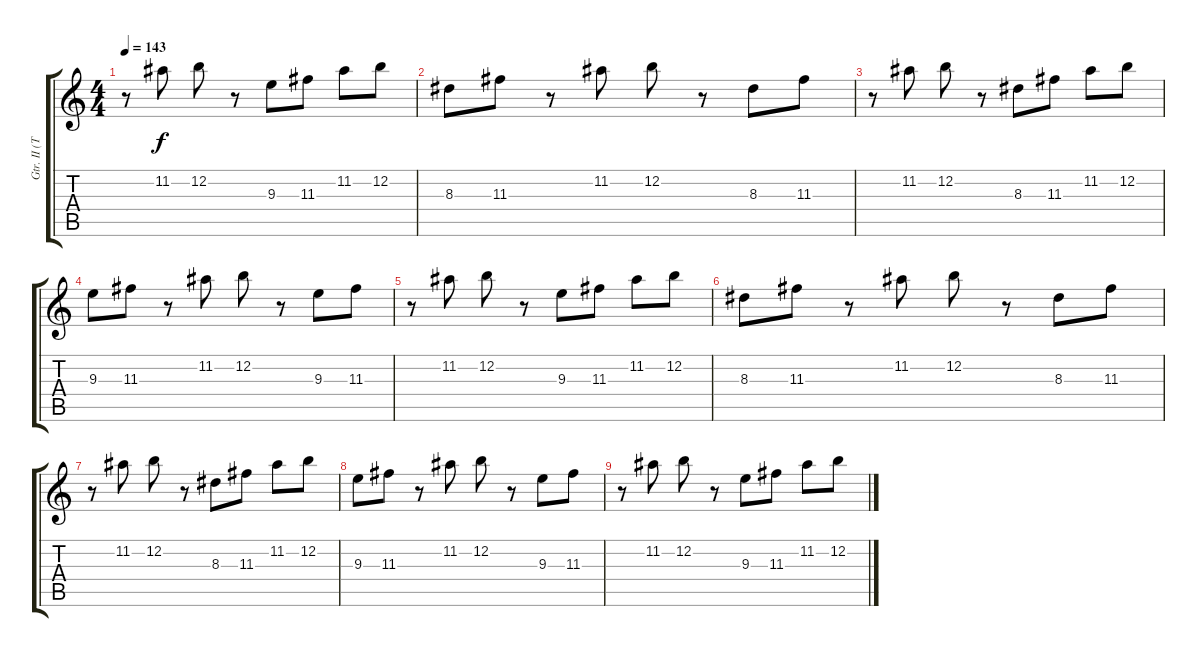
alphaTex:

\track ("Gtr. II (Theme)" "Gtr. II (T") {instrument overdrivenguitar}
\staff {score tabs}
\tuning (E4 B3 G3 D3 A2 E2) {hide}
\ts (4 4)
\tempo 143
\clef g2
\ks c
r.8{dy f} 11.2.8 12.2.8 r.8 9.3.8 11.3.8 11.2.8 12.2.8 |
8.3.8 11.3.8 r.8 11.2.8 12.2.8 r.8 8.3.8 11.3.8 |
r.8 11.2.8 12.2.8 r.8 8.3.8 11.3.8 11.2.8 12.2.8 |
9.3.8 11.3.8 r.8 11.2.8 12.2.8 r.8 9.3.8 11.3.8 |
r.8 11.2.8 12.2.8 r.8 9.3.8 11.3.8 11.2.8 12.2.8 |
8.3.8 11.3.8 r.8 11.2.8 12.2.8 r.8 8.3.8 11.3.8 |
r.8 11.2.8 12.2.8 r.8 8.3.8 11.3.8 11.2.8 12.2.8 |
9.3.8 11.3.8 r.8 11.2.8 12.2.8 r.8 9.3.8 11.3.8 |
r.8 11.2.8 12.2.8 r.8 9.3.8 11.3.8 11.2.8 12.2.8
